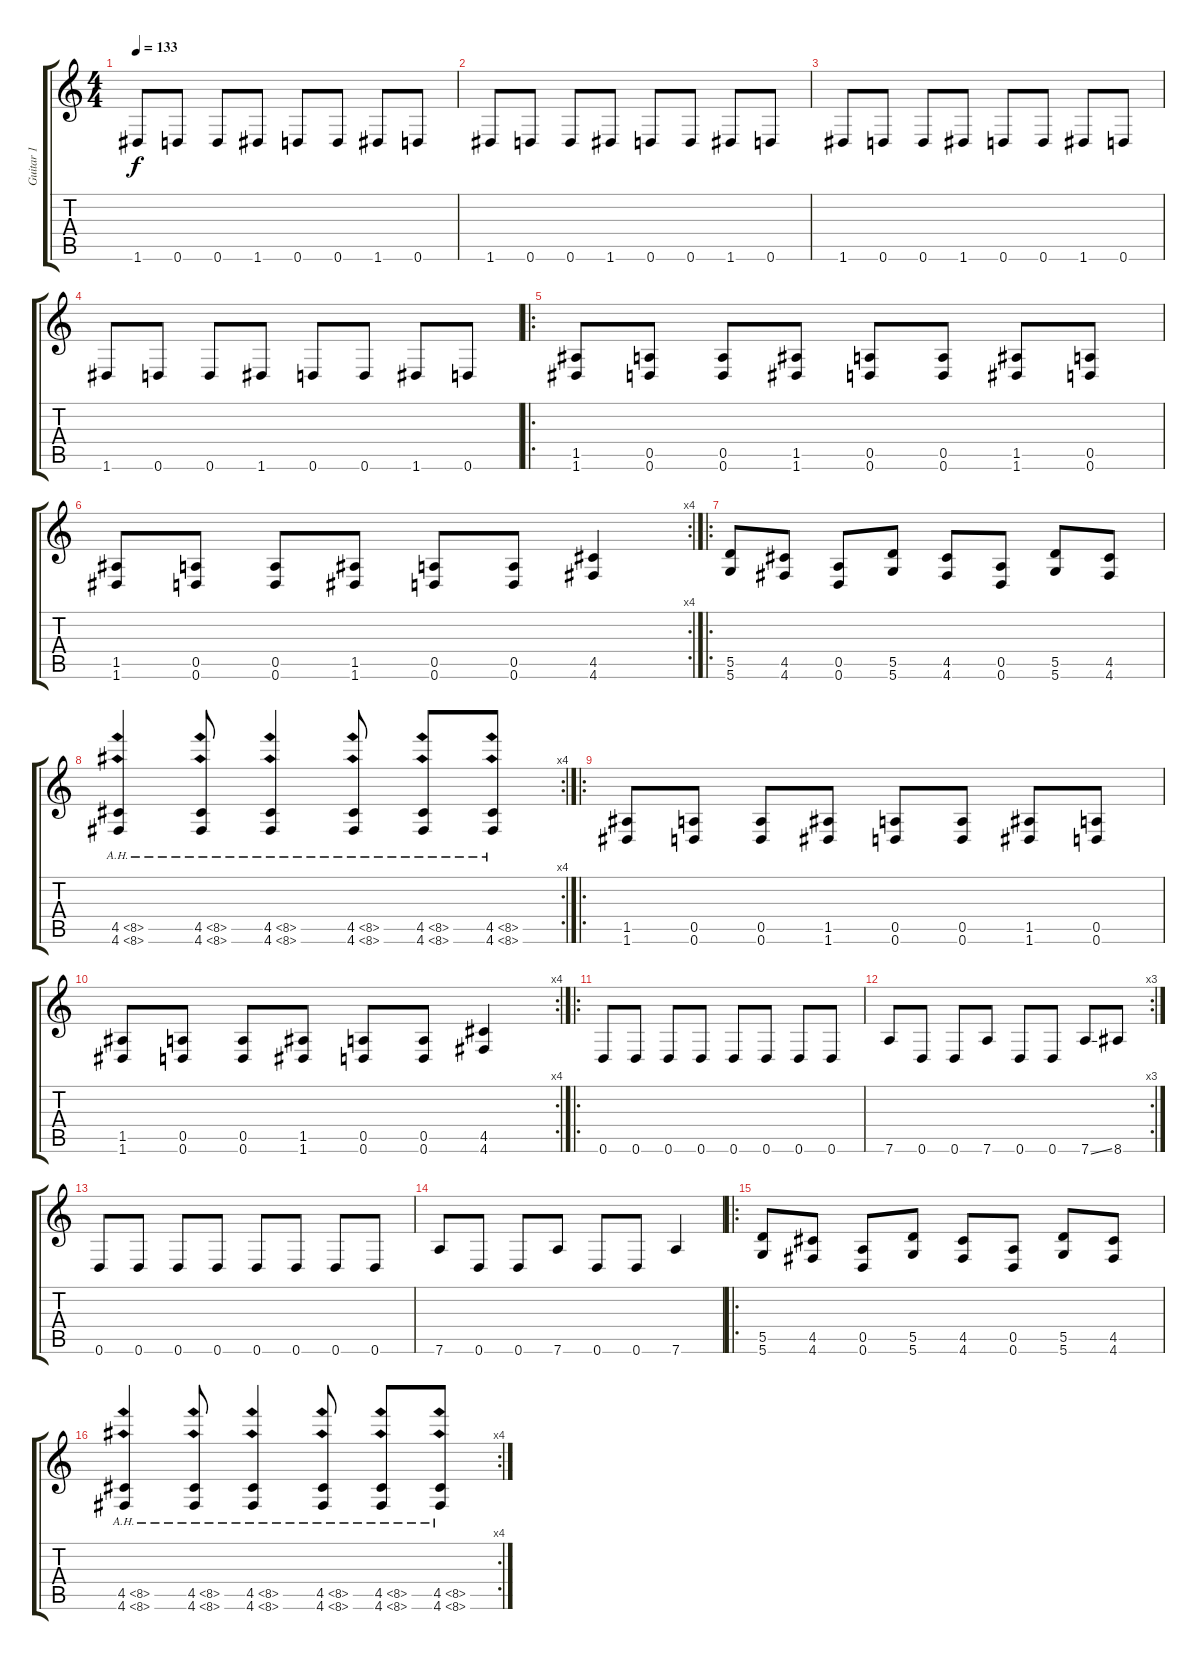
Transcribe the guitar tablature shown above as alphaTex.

\track ("Guitar 1" "Guitar 1") {instrument distortionguitar}
\staff {score tabs}
\tuning (E4 B3 G3 D3 A2 D2) {hide}
\ts (4 4)
\tempo 133
\clef g2
\ks c
1.6.8{dy f instrument distortionguitar} 0.6.8 0.6.8 1.6.8 0.6.8 0.6.8 1.6.8 0.6.8 |
1.6.8 0.6.8 0.6.8 1.6.8 0.6.8 0.6.8 1.6.8 0.6.8 |
1.6.8 0.6.8 0.6.8 1.6.8 0.6.8 0.6.8 1.6.8 0.6.8 |
1.6.8 0.6.8 0.6.8 1.6.8 0.6.8 0.6.8 1.6.8 0.6.8 |
\ro
(1.5 1.6).8 (0.5 0.6).8 (0.5 0.6).8 (1.5 1.6).8 (0.5 0.6).8 (0.5 0.6).8 (1.5 1.6).8 (0.5 0.6).8 |
\rc 4
(1.5 1.6).8 (0.5 0.6).8 (0.5 0.6).8 (1.5 1.6).8 (0.5 0.6).8 (0.5 0.6).8 (4.5 4.6).4 |
\ro
(5.5 5.6).8 (4.5 4.6).8 (0.5 0.6).8 (5.5 5.6).8 (4.5 4.6).8 (0.5 0.6).8 (5.5 5.6).8 (4.5 4.6).8 |
\rc 4
(4.5{ah 4} 4.6{ah 4}).4 (4.5{ah 4} 4.6{ah 4}).8 (4.5{ah 4} 4.6{ah 4}).4 (4.5{ah 4} 4.6{ah 4}).8 (4.5{ah 4} 4.6{ah 4}).8 (4.5{ah 4} 4.6{ah 4}).8 |
\ro
(1.5 1.6).8 (0.5 0.6).8 (0.5 0.6).8 (1.5 1.6).8 (0.5 0.6).8 (0.5 0.6).8 (1.5 1.6).8 (0.5 0.6).8 |
\rc 4
(1.5 1.6).8 (0.5 0.6).8 (0.5 0.6).8 (1.5 1.6).8 (0.5 0.6).8 (0.5 0.6).8 (4.5 4.6).4 |
\ro
0.6.8 0.6.8 0.6.8 0.6.8 0.6.8 0.6.8 0.6.8 0.6.8 |
\rc 3
7.6.8 0.6.8 0.6.8 7.6.8 0.6.8 0.6.8 7.6{ss}.8 8.6.8 |
0.6.8 0.6.8 0.6.8 0.6.8 0.6.8 0.6.8 0.6.8 0.6.8 |
7.6.8 0.6.8 0.6.8 7.6.8 0.6.8 0.6.8 7.6.4 |
\ro
(5.5 5.6).8 (4.5 4.6).8 (0.5 0.6).8 (5.5 5.6).8 (4.5 4.6).8 (0.5 0.6).8 (5.5 5.6).8 (4.5 4.6).8 |
\rc 4
(4.5{ah 4} 4.6{ah 4}).4 (4.5{ah 4} 4.6{ah 4}).8 (4.5{ah 4} 4.6{ah 4}).4 (4.5{ah 4} 4.6{ah 4}).8 (4.5{ah 4} 4.6{ah 4}).8 (4.5{ah 4} 4.6{ah 4}).8
